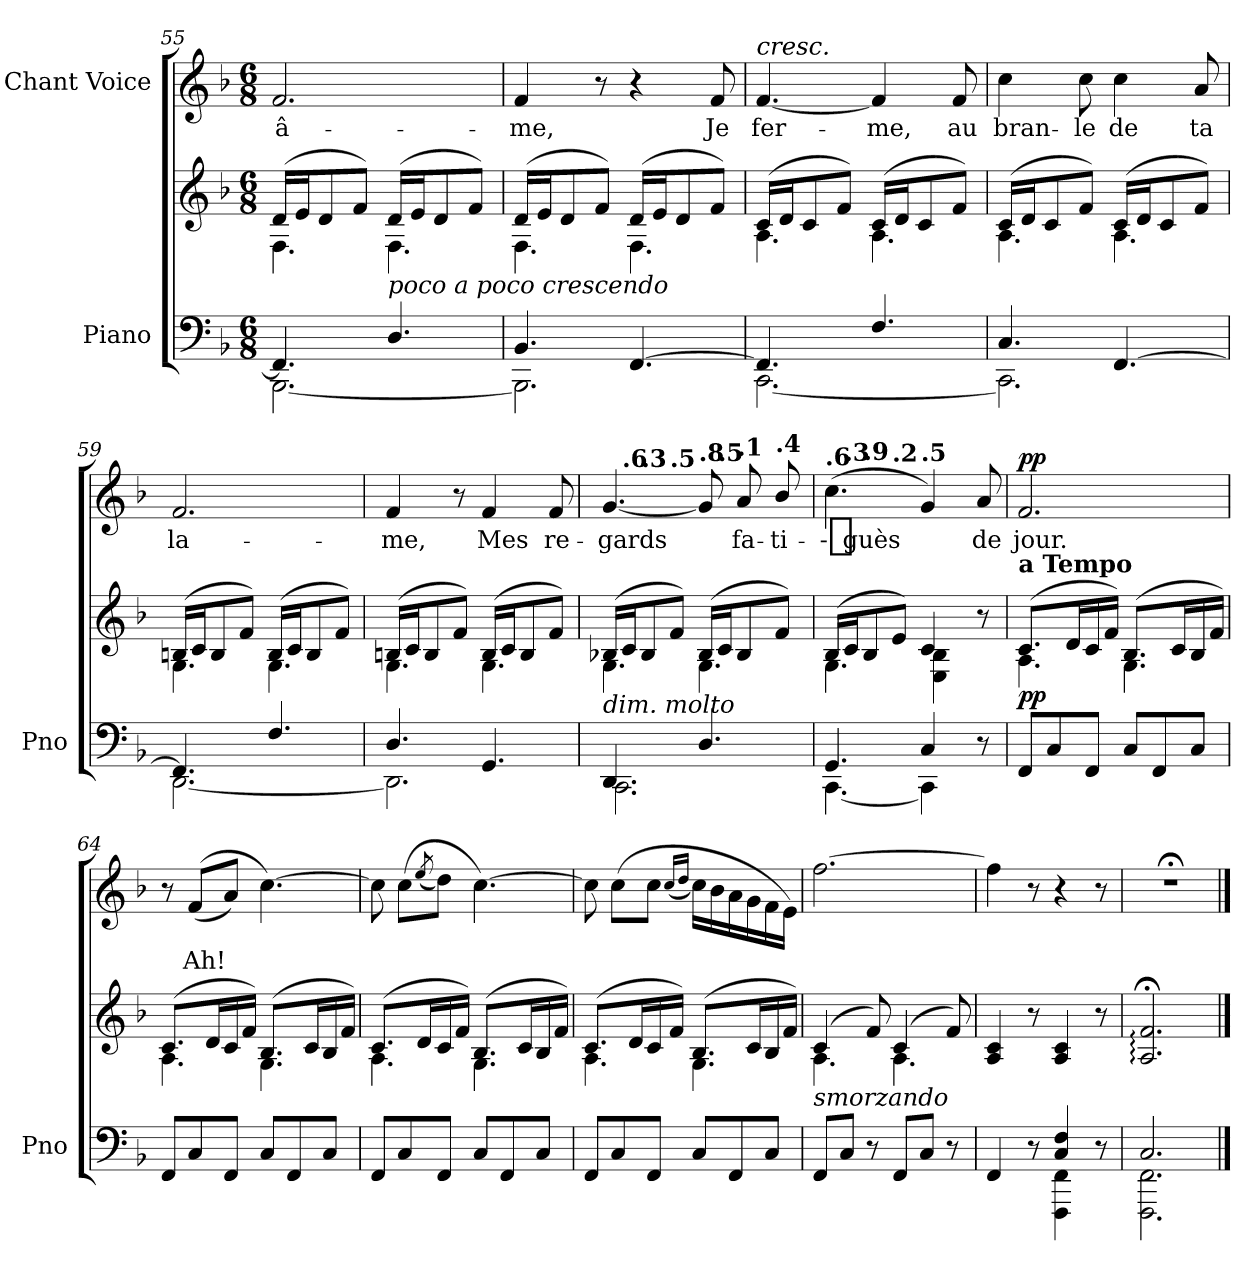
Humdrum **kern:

**kern	**kern	**dynam	**kern	**text	**dynam
*part2	*part2	*part2	*part1	*part1	*part1
*staff3	*staff2	*staff2/3	*staff1	*staff1	*staff1
*I"Piano	*	*	*I"Chant Voice	*	*
*I'Pno	*	*	*	*	*
*clefF4	*clefG2	*	*clefG2	*	*
*k[b-]	*k[b-]	*	*k[b-]	*	*
*M6/8	*M6/8	*	*M6/8	*	*
=55	=55	=55	=55	=55	=55
*^	*^	*	*	*	*
!	!	!	!	!	!	!LO:LY:b	!
4.FF/]	[2.BBB-\	(>16d/LL	4.F\	.	2.f/	â-	.
.	.	16e/J	.	.	.	.	.
.	.	8d/	.	.	.	.	.
.	.	8f/J)	.	.	.	.	.
!	!	!LO:TX:b:i:t=poco a poco crescendo	!	!	!	!	!
4.D/	.	(>16d/LL	4.F\	.	.	.	.
.	.	16e/J	.	.	.	.	.
.	.	8d/	.	.	.	.	.
.	.	8f/J)	.	.	.	.	.
=56	=56	=56	=56	=56	=56	=56	=56
!	!	!	!	!	!	!LO:LY:b	!
4.BB-/	2.BBB-\]	(>16d/LL	4.F\	.	4f/	-me,	.
.	.	16e/J	.	.	.	.	.
.	.	8d/	.	.	.	.	.
.	.	8f/J)	.	.	8r	.	.
[4.FF/	.	(>16d/LL	4.F\	.	4r	.	.
.	.	16e/J	.	.	.	.	.
.	.	8d/	.	.	.	.	.
!	!	!	!	!	!	!LO:LY:b	!
.	.	8f/J)	.	.	8f/	Je	.
=57	=57	=57	=57	=57	=57	=57	=57
!	!	!	!	!	!LO:TX:a:i:t=cresc.	!	!
!	!	!	!	!	!	!LO:LY:b	!
4.FF/]	[2.CC\	(>16c/LL	4.A\	.	[4.f/	fer-	.
.	.	16d/J	.	.	.	.	.
.	.	8c/	.	.	.	.	.
.	.	8f/J)	.	.	.	.	.
!	!	!	!	!	!	!LO:LY:b	!
4.F/	.	(>16c/LL	4.A\	.	4f/]	-me,	.
.	.	16d/J	.	.	.	.	.
.	.	8c/	.	.	.	.	.
!	!	!	!	!	!	!LO:LY:b	!
.	.	8f/J)	.	.	8f/	au	.
!!LO:LB:g=z
=58	=58	=58	=58	=58	=58	=58	=58
!	!	!	!	!	!	!LO:LY:b	!
4.C/	2.CC\]	(>16c/LL	4.A\	.	4cc\	bran-	.
.	.	16d/J	.	.	.	.	.
.	.	8c/	.	.	.	.	.
!	!	!	!	!	!	!LO:LY:b	!
.	.	8f/J)	.	.	8cc\	-le	.
!	!	!	!	!	!	!LO:LY:b	!
[4.FF/	.	(>16c/LL	4.A\	.	4cc\	de	.
.	.	16d/J	.	.	.	.	.
.	.	8c/	.	.	.	.	.
!	!	!	!	!	!	!LO:LY:b	!
.	.	8f/J)	.	.	8a/	ta	.
=59	=59	=59	=59	=59	=59	=59	=59
!	!	!	!	!	!	!LO:LY:b	!
4.FF/]	[2.DD\	(>16Bn/LL	4.G\	.	2.f/	la-	.
.	.	16c/J	.	.	.	.	.
.	.	8B/	.	.	.	.	.
.	.	8f/J)	.	.	.	.	.
4.F/	.	(>16B/LL	4.G\	.	.	.	.
.	.	16c/J	.	.	.	.	.
.	.	8B/	.	.	.	.	.
.	.	8f/J)	.	.	.	.	.
=60	=60	=60	=60	=60	=60	=60	=60
!	!	!	!	!	!	!LO:LY:b	!
4.D/	2.DD\]	(>16Bn/LL	4.G\	.	4f/	-me,	.
.	.	16c/J	.	.	.	.	.
.	.	8B/	.	.	.	.	.
.	.	8f/J)	.	.	8r	.	.
!	!	!	!	!	!	!LO:LY:b	!
4.GG/	.	(>16B/LL	4.G\	.	4f/	Mes	.
.	.	16c/J	.	.	.	.	.
.	.	8B/	.	.	.	.	.
!	!	!	!	!	!	!LO:LY:b	!
.	.	8f/J)	.	.	8f/	re-	.
=61	=61	=61	=61	=61	=61	=61	=61
*	*	*	*	*	*MM78	*	*
!	!	!	!	!	!LO:TX:a:i:t=dim. e rall. molto	!	!
!	!	!LO:TX:b:i:t=dim. molto	!	!	!	!	!
!	!	!	!	!	!	!LO:LY:b	!
*	*	*	*	*	*^	*	*
*	*	*	*	*	*	*^	*	*
*	*	*	*	*	*	*	*^	*	*
*	*	*	*	*	*	*	*	*^	*	*
4.DD/	2.CC\	(>16B-X/LL	4.G\	.	[4.g/	16ryy	8ryy	4ryy	4..ryy	-gards	.
*	*	*	*	*	*MM77	*	*	*	*	*	*
!	!	!	!	!	!	!LO:TX:a:B:t=.6	!	!	!	!	!
.	.	16c/J	.	.	.	2ryy	.	.	.	.	.
*	*	*	*	*	*MM77	*	*	*	*	*	*
!	!	!	!	!	!	!	!LO:TX:a:B:t=.3	!	!	!	!
.	.	8B-/	.	.	.	.	2ryy	.	.	.	.
*	*	*	*	*	*MM75	*	*	*	*	*	*
!	!	!	!	!	!	!	!	!LO:TX:a:B:t=.5	!	!	!
.	.	8f/J)	.	.	.	.	.	2ryy	.	.	.
*	*	*	*	*	*MM74	*	*	*	*	*	*
!	!	!	!	!	!LO:TX:a:B:t=.8	!	!	!	!	!	!
4.D/	.	(>16B-/LL	4.G\	.	8g/]	.	.	.	.	.	.
*	*	*	*	*	*MM74	*	*	*	*	*	*
!	!	!	!	!	!	!	!	!	!LO:TX:a:B:t=.5	!	!
.	.	16c/J	.	.	.	.	.	.	4ryy	.	.
*	*	*	*	*	*MM74	*	*	*	*	*	*
!	!	!	!	!	!LO:TX:a:B:t=.1	!	!	!	!	!	!
!	!	!	!	!	!	!	!	!	!	!LO:LY:b	!
.	.	8B-/	.	.	8a/	.	.	.	.	fa-	.
.	.	.	.	.	.	8.ryy	.	.	.	.	.
*	*	*	*	*	*MM72	*	*	*	*	*	*
!	!	!	!	!	!LO:TX:a:B:t=.4	!	!	!	!	!	!
!	!	!	!	!	!	!	!	!	!	!LO:LY:b	!
.	.	8f/J)	.	.	8b-/	.	8ryy	.	.	-ti-	.
.	.	.	.	.	.	.	.	.	16ryy	.	.
*	*	*	*	*	*v	*v	*v	*v	*v	*	*
!!LO:LB:g=z
=62	=62	=62	=62	=62	=62	=62	=62
*	*	*	*	*	*MM71	*	*
*	*	*	*	*	*^	*	*
*	*	*	*	*	*	*^	*	*
*	*	*	*	*	*	*	*^	*	*
*	*	*	*	*	*	*	*	*^	*	*
!	!	!	!	!	!LO:TX:a:B:t=.6	!	!	!	!	!	!
!	!	!	!	!	!	!	!	!	!	!LO:LY:b	!
*	*	*	*	*	*	*	*	*v	*v	*	*
4.GG/	[4.CC\	(>16B-/LL	4.G\	.	(>4.cc\	16ryy	8ryy	4ryy	-- guès	.
*	*	*	*	*	*MM71	*	*	*	*	*
!	!	!	!	!	!	!LO:TX:a:B:t=.3	!	!	!	!
.	.	16c/J	.	.	.	2ryy	.	.	.	.
*	*	*	*	*	*MM69	*	*	*	*	*
!	!	!	!	!	!	!	!LO:TX:a:B:t=.9	!	!	!
.	.	8B-/	.	.	.	.	2ryy	.	.	.
*	*	*	*	*	*MM69	*	*	*	*	*
!	!	!	!	!	!	!	!	!LO:TX:a:B:t=.2	!	!
.	.	8e/J)	.	.	.	.	.	2ryy	.	.
*	*	*	*	*	*MM68	*	*	*	*	*
!	!	!	!	!	!LO:TX:a:B:t=.5	!	!	!	!	!
4C/	4CC\]	4c/	4E\ 4B-\	.	4g/)	.	.	.	.	.
.	.	.	.	.	.	8.ryy	.	.	.	.
*	*	*	*	*	*MM66	*	*	*	*	*
!	!	!	!	!	!	!	!	!	!LO:LY:b	!
8r	8ryy	8r	8ryy	.	8a/	.	8ryy	.	de	.
=63	=63	=63	=63	=63	=63	=63	=63	=63	=63	=63
!	!	!	!	!	!LO:TX:a:B:t=a Tempo	!	!	!	!	!
!	!	!LO:TX:a:B:t=a Tempo	!	!	!	!	!	!	!	!
!	!	!	!	!LO:DY:b	!	!	!	!	!LO:LY:b	!LO:DY:a
*v	*v	*	*	*	*v	*v	*v	*v	*	*
8FF/L	(>8.c/L	4.A\	pp	2.f/	jour.	pp
8C/	.	.	.	.	.	.
.	16d/L	.	.	.	.	.
8FF/J	16c/	.	.	.	.	.
.	16f/JJ)	.	.	.	.	.
8C/L	(>8.B-/L	4.G\	.	.	.	.
8FF/	.	.	.	.	.	.
.	16c/L	.	.	.	.	.
8C/J	16B-/	.	.	.	.	.
.	16f/JJ)	.	.	.	.	.
=64	=64	=64	=64	=64	=64	=64
8FF/L	(>8.c/L	4.A\	.	8r	.	.
!	!	!	!	!	!LO:LY:b	!
8C/	.	.	.	(<(>8f/L	Ah!	.
.	16d/L	.	.	.	.	.
8FF/J	16c/	.	.	8a/J)	.	.
.	16f/JJ)	.	.	.	.	.
8C/L	(>8.B-/L	4.G\	.	[4.cc\)	.	.
8FF/	.	.	.	.	.	.
.	16c/L	.	.	.	.	.
8C/J	16B-/	.	.	.	.	.
.	16f/JJ)	.	.	.	.	.
!!LO:LB:g=z
=65	=65	=65	=65	=65	=65	=65
8FF/L	(>8.c/L	4.A\	.	8cc\]	.	.
8C/	.	.	.	(>8cc\L	.	.
.	16d/L	.	.	.	.	.
.	.	.	.	(<8qee/	.	.
8FF/J	16c/	.	.	8dd\J)	.	.
.	16f/JJ)	.	.	.	.	.
8C/L	(>8.B-/L	4.G\	.	[4.cc\)	.	.
8FF/	.	.	.	.	.	.
.	16c/L	.	.	.	.	.
8C/J	16B-/	.	.	.	.	.
.	16f/JJ)	.	.	.	.	.
=66	=66	=66	=66	=66	=66	=66
8FF/L	(>8.c/L	4.A\	.	8cc\]	.	.
8C/	.	.	.	(>8cc\L	.	.
.	16d/L	.	.	.	.	.
8FF/J	16c/	.	.	8cc\J	.	.
.	16f/JJ)	.	.	.	.	.
.	.	.	.	(<16qcc/LL	.	.
.	.	.	.	16qdd/JJ	.	.
8C/L	(>8.B-/L	4.G\	.	16cc\LL)	.	.
.	.	.	.	16b-\	.	.
8FF/	.	.	.	16a\	.	.
.	16c/L	.	.	16g\	.	.
8C/J	16B-/	.	.	16f\	.	.
.	16f/JJ)	.	.	16e\JJ)	.	.
=67	=67	=67	=67	=67	=67	=67
!	!LO:TX:b:i:t=smorzando	!	!	!	!	!
8FF/L	(>4c/	4.A\	.	[2.ff\	.	.
8C/J	.	.	.	.	.	.
8r	8f/)	.	.	.	.	.
8FF/L	(>4c/	4.A\	.	.	.	.
8C/J	.	.	.	.	.	.
8r	8f/)	.	.	.	.	.
*	*v	*v	*	*	*	*
=68	=68	=68	=68	=68	=68
*^	*	*	*	*	*
4FF/	4ryy	4A/ 4c/	.	4ff\]	.	.
8r	8ryy	8r	.	8r	.	.
4C/ 4F/	4FFF\ 4FF\	4A/ 4c/	.	4r	.	.
8r	8ryy	8r	.	8r	.	.
=69	=69	=69	=69	=69	=69	=69
2.C/	2.FFF\ 2.FF\	2.A/;<: 2.f/;<:	.	2.r;<	.	.
*v	*v	*	*	*	*	*
==	==	==	==	==	==
*-	*-	*-	*-	*-	*-
